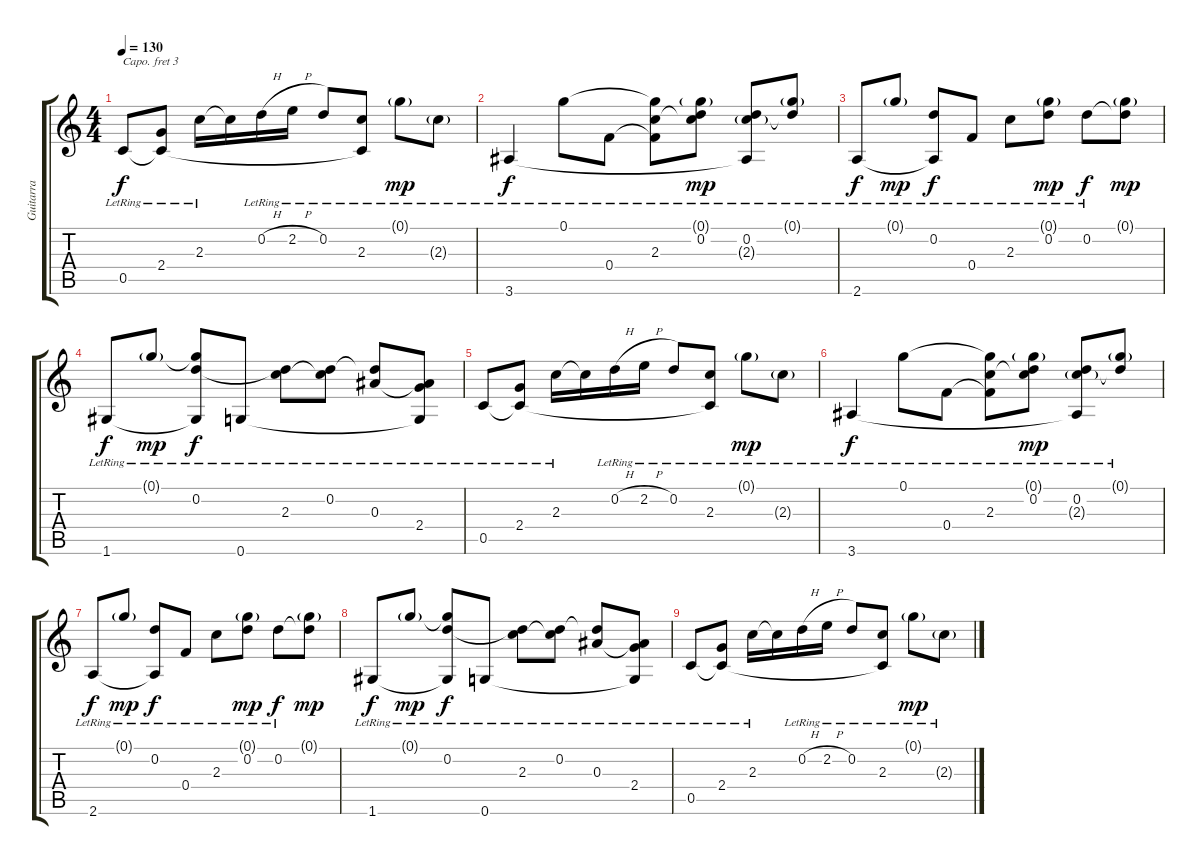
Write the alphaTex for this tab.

\track ("Guitarra" "Guitarra") {instrument acousticguitarnylon}
\staff {score tabs}
\capo 3
\tuning (E4 B3 G3 D3 A2 E2) {hide}
\ts (4 4)
\tempo 130
\clef g2
\ks c
0.5{lr}.8{dy f} (2.4{lr} 0.5{t}).8 2.3{lr}.16 2.3{t}.16 0.2{h lr}.16 2.2{h lr}.16 0.2{lr}.8 (2.3{lr} 0.5{t}).8 0.1{g lr}.8{dy mp} 2.3{g lr}.8 |
3.6{lr}.4{dy f} 0.1{lr}.8 0.4{lr}.8 (0.1{t} 2.3{lr} 0.4{t}).8 (0.1{g} 0.2{lr} 2.3{t}).8{dy mp} (0.2 2.3{g lr} 3.6{t}).8 (0.1{g lr} 0.2{t}).8 |
2.6{lr}.8{dy f} 0.1{g lr}.8{dy mp} (0.2{lr} 2.6{t}).8{dy f} 0.4{lr}.8 2.3{lr}.8 (0.1{g} 0.2{lr}).8{dy mp} 0.2{lr}.8{dy f} (0.1{g} 0.2{t}).8{dy mp} |
1.6{lr}.8{dy f} 0.1{g lr}.8{dy mp} (0.1{t} 0.2{lr} 1.6{t}).8{dy f} 0.6{lr}.8 (0.2{t} 2.3{lr}).8 (0.2{lr} 2.3{t}).8 (0.2{t} 0.3{lr}).8 (0.3{t} 2.4{lr} 0.6{t}).8 |
0.5{lr}.8{volume 0} (2.4{lr} 0.5{t}).8 2.3{lr}.16 2.3{t}.16 0.2{h lr}.16 2.2{h lr}.16 0.2{lr}.8 (2.3{lr} 0.5{t}).8 0.1{g lr}.8{dy mp} 2.3{g lr}.8 |
3.6{lr}.4{dy f} 0.1{lr}.8 0.4{lr}.8 (0.1{t} 2.3{lr} 0.4{t}).8 (0.1{g} 0.2{lr} 2.3{t}).8{dy mp} (0.2 2.3{g lr} 3.6{t}).8 (0.1{g lr} 0.2{t}).8 |
2.6{lr}.8{dy f} 0.1{g lr}.8{dy mp} (0.2{lr} 2.6{t}).8{dy f} 0.4{lr}.8 2.3{lr}.8 (0.1{g} 0.2{lr}).8{dy mp} 0.2{lr}.8{dy f} (0.1{g} 0.2{t}).8{dy mp} |
1.6{lr}.8{dy f} 0.1{g lr}.8{dy mp} (0.1{t} 0.2{lr} 1.6{t}).8{dy f} 0.6{lr}.8 (0.2{t} 2.3{lr}).8 (0.2{lr} 2.3{t}).8 (0.2{t} 0.3{lr}).8 (0.3{t} 2.4{lr} 0.6{t}).8 |
0.5{lr}.8 (2.4{lr} 0.5{t}).8 2.3{lr}.16 2.3{t}.16 0.2{h lr}.16 2.2{h lr}.16 0.2{lr}.8 (2.3{lr} 0.5{t}).8 0.1{g lr}.8{dy mp} 2.3{g lr}.8
